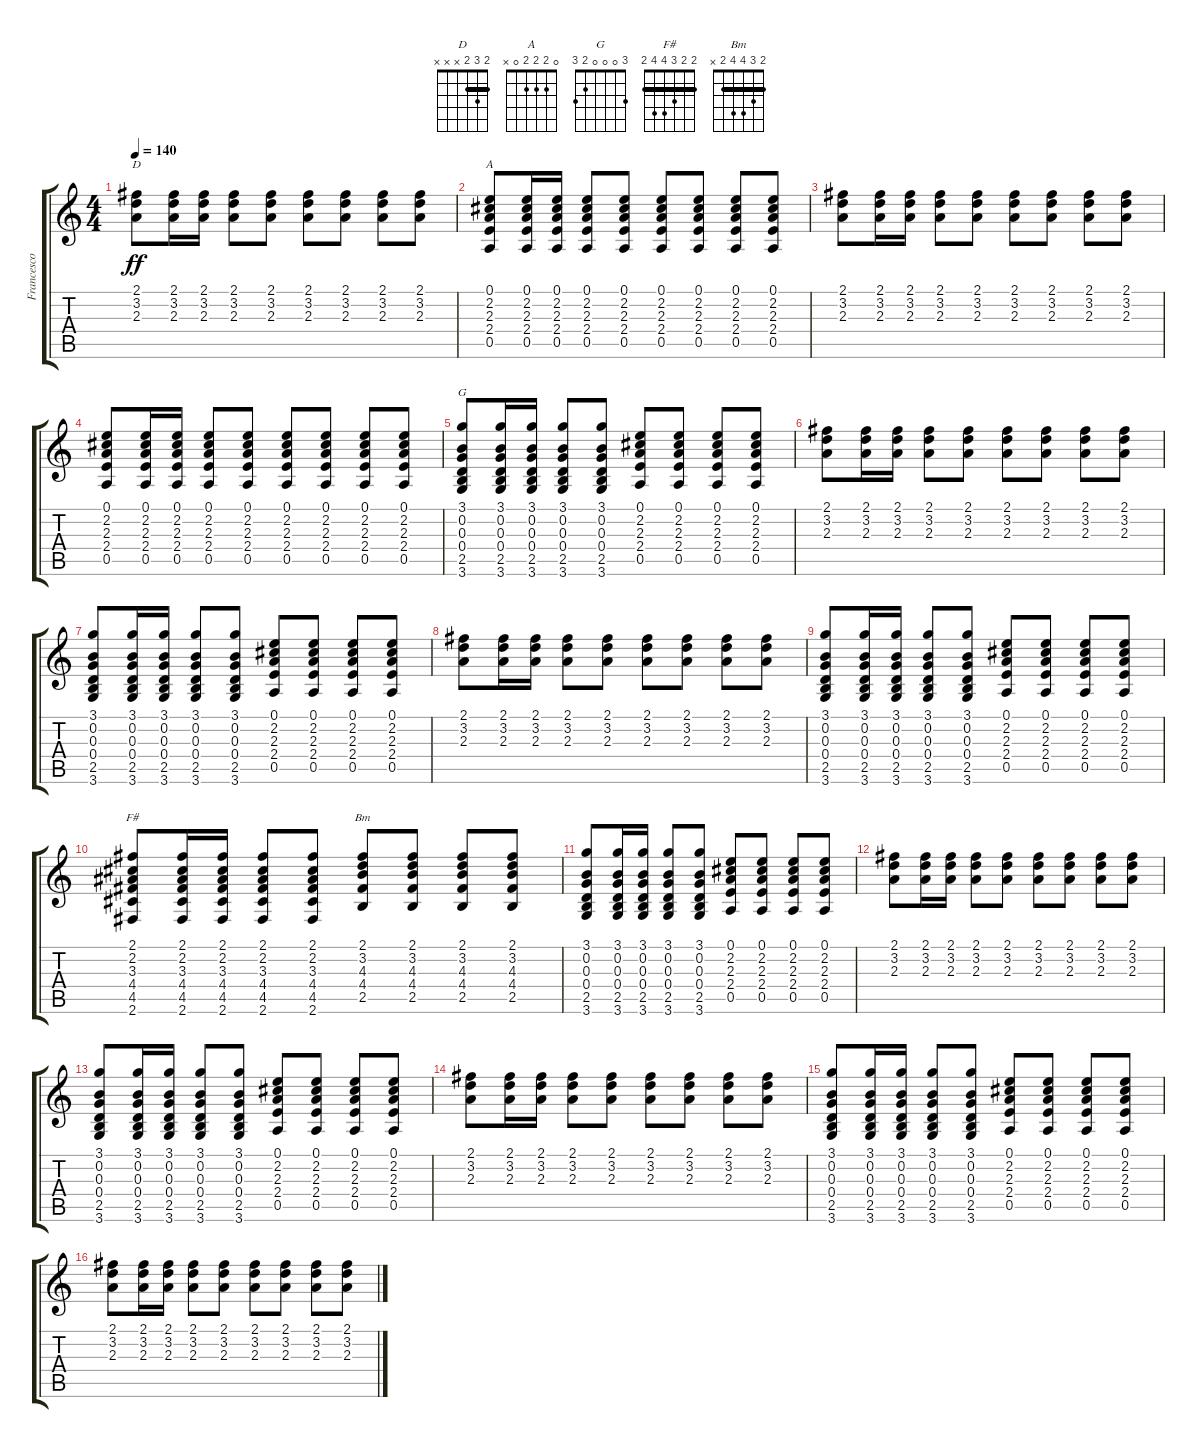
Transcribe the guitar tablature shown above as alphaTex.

\track ("Francesco Guccini" "Francesco ") {instrument acousticguitarsteel}
\staff {score tabs}
\tuning (E4 B3 G3 D3 A2 E2) {hide}
\chord ("D" 2 3 2 x x x) {barre 2}
\chord ("A" 0 2 2 2 0 x)
\chord ("G" 3 0 0 0 2 3)
\chord ("F#" 2 2 3 4 4 2) {barre 2}
\chord ("Bm" 2 3 4 4 2 x) {barre 2}
\ts (4 4)
\tempo 140
\clef g2
\ks c
(2.1 3.2 2.3).8{ch "D" dy ff} (2.1 3.2 2.3).16 (2.1 3.2 2.3).16 (2.1 3.2 2.3).8 (2.1 3.2 2.3).8 (2.1 3.2 2.3).8 (2.1 3.2 2.3).8 (2.1 3.2 2.3).8 (2.1 3.2 2.3).8 |
(0.1 2.2 2.3 2.4 0.5).8{ch "A"} (0.1 2.2 2.3 2.4 0.5).16 (0.1 2.2 2.3 2.4 0.5).16 (0.1 2.2 2.3 2.4 0.5).8 (0.1 2.2 2.3 2.4 0.5).8 (0.1 2.2 2.3 2.4 0.5).8 (0.1 2.2 2.3 2.4 0.5).8 (0.1 2.2 2.3 2.4 0.5).8 (0.1 2.2 2.3 2.4 0.5).8 |
(2.1 3.2 2.3).8 (2.1 3.2 2.3).16 (2.1 3.2 2.3).16 (2.1 3.2 2.3).8 (2.1 3.2 2.3).8 (2.1 3.2 2.3).8 (2.1 3.2 2.3).8 (2.1 3.2 2.3).8 (2.1 3.2 2.3).8 |
(0.1 2.2 2.3 2.4 0.5).8 (0.1 2.2 2.3 2.4 0.5).16 (0.1 2.2 2.3 2.4 0.5).16 (0.1 2.2 2.3 2.4 0.5).8 (0.1 2.2 2.3 2.4 0.5).8 (0.1 2.2 2.3 2.4 0.5).8 (0.1 2.2 2.3 2.4 0.5).8 (0.1 2.2 2.3 2.4 0.5).8 (0.1 2.2 2.3 2.4 0.5).8 |
(3.1 0.2 0.3 0.4 2.5 3.6).8{ch "G"} (3.1 0.2 0.3 0.4 2.5 3.6).16 (3.1 0.2 0.3 0.4 2.5 3.6).16 (3.1 0.2 0.3 0.4 2.5 3.6).8 (3.1 0.2 0.3 0.4 2.5 3.6).8 (0.1 2.2 2.3 2.4 0.5).8 (0.1 2.2 2.3 2.4 0.5).8 (0.1 2.2 2.3 2.4 0.5).8 (0.1 2.2 2.3 2.4 0.5).8 |
(2.1 3.2 2.3).8 (2.1 3.2 2.3).16 (2.1 3.2 2.3).16 (2.1 3.2 2.3).8 (2.1 3.2 2.3).8 (2.1 3.2 2.3).8 (2.1 3.2 2.3).8 (2.1 3.2 2.3).8 (2.1 3.2 2.3).8 |
(3.1 0.2 0.3 0.4 2.5 3.6).8 (3.1 0.2 0.3 0.4 2.5 3.6).16 (3.1 0.2 0.3 0.4 2.5 3.6).16 (3.1 0.2 0.3 0.4 2.5 3.6).8 (3.1 0.2 0.3 0.4 2.5 3.6).8 (0.1 2.2 2.3 2.4 0.5).8 (0.1 2.2 2.3 2.4 0.5).8 (0.1 2.2 2.3 2.4 0.5).8 (0.1 2.2 2.3 2.4 0.5).8 |
(2.1 3.2 2.3).8 (2.1 3.2 2.3).16 (2.1 3.2 2.3).16 (2.1 3.2 2.3).8 (2.1 3.2 2.3).8 (2.1 3.2 2.3).8 (2.1 3.2 2.3).8 (2.1 3.2 2.3).8 (2.1 3.2 2.3).8 |
(3.1 0.2 0.3 0.4 2.5 3.6).8 (3.1 0.2 0.3 0.4 2.5 3.6).16 (3.1 0.2 0.3 0.4 2.5 3.6).16 (3.1 0.2 0.3 0.4 2.5 3.6).8 (3.1 0.2 0.3 0.4 2.5 3.6).8 (0.1 2.2 2.3 2.4 0.5).8 (0.1 2.2 2.3 2.4 0.5).8 (0.1 2.2 2.3 2.4 0.5).8 (0.1 2.2 2.3 2.4 0.5).8 |
(2.1 2.2 3.3 4.4 4.5 2.6).8{ch "F#"} (2.1 2.2 3.3 4.4 4.5 2.6).16 (2.1 2.2 3.3 4.4 4.5 2.6).16 (2.1 2.2 3.3 4.4 4.5 2.6).8 (2.1 2.2 3.3 4.4 4.5 2.6).8 (2.1 3.2 4.3 4.4 2.5).8{ch "Bm"} (2.1 3.2 4.3 4.4 2.5).8 (2.1 3.2 4.3 4.4 2.5).8 (2.1 3.2 4.3 4.4 2.5).8 |
(3.1 0.2 0.3 0.4 2.5 3.6).8 (3.1 0.2 0.3 0.4 2.5 3.6).16 (3.1 0.2 0.3 0.4 2.5 3.6).16 (3.1 0.2 0.3 0.4 2.5 3.6).8 (3.1 0.2 0.3 0.4 2.5 3.6).8 (0.1 2.2 2.3 2.4 0.5).8 (0.1 2.2 2.3 2.4 0.5).8 (0.1 2.2 2.3 2.4 0.5).8 (0.1 2.2 2.3 2.4 0.5).8 |
(2.1 3.2 2.3).8 (2.1 3.2 2.3).16 (2.1 3.2 2.3).16 (2.1 3.2 2.3).8 (2.1 3.2 2.3).8 (2.1 3.2 2.3).8 (2.1 3.2 2.3).8 (2.1 3.2 2.3).8 (2.1 3.2 2.3).8 |
(3.1 0.2 0.3 0.4 2.5 3.6).8 (3.1 0.2 0.3 0.4 2.5 3.6).16 (3.1 0.2 0.3 0.4 2.5 3.6).16 (3.1 0.2 0.3 0.4 2.5 3.6).8 (3.1 0.2 0.3 0.4 2.5 3.6).8 (0.1 2.2 2.3 2.4 0.5).8 (0.1 2.2 2.3 2.4 0.5).8 (0.1 2.2 2.3 2.4 0.5).8 (0.1 2.2 2.3 2.4 0.5).8 |
(2.1 3.2 2.3).8 (2.1 3.2 2.3).16 (2.1 3.2 2.3).16 (2.1 3.2 2.3).8 (2.1 3.2 2.3).8 (2.1 3.2 2.3).8 (2.1 3.2 2.3).8 (2.1 3.2 2.3).8 (2.1 3.2 2.3).8 |
(3.1 0.2 0.3 0.4 2.5 3.6).8 (3.1 0.2 0.3 0.4 2.5 3.6).16 (3.1 0.2 0.3 0.4 2.5 3.6).16 (3.1 0.2 0.3 0.4 2.5 3.6).8 (3.1 0.2 0.3 0.4 2.5 3.6).8 (0.1 2.2 2.3 2.4 0.5).8 (0.1 2.2 2.3 2.4 0.5).8 (0.1 2.2 2.3 2.4 0.5).8 (0.1 2.2 2.3 2.4 0.5).8 |
(2.1 3.2 2.3).8 (2.1 3.2 2.3).16 (2.1 3.2 2.3).16 (2.1 3.2 2.3).8 (2.1 3.2 2.3).8 (2.1 3.2 2.3).8 (2.1 3.2 2.3).8 (2.1 3.2 2.3).8 (2.1 3.2 2.3).8
